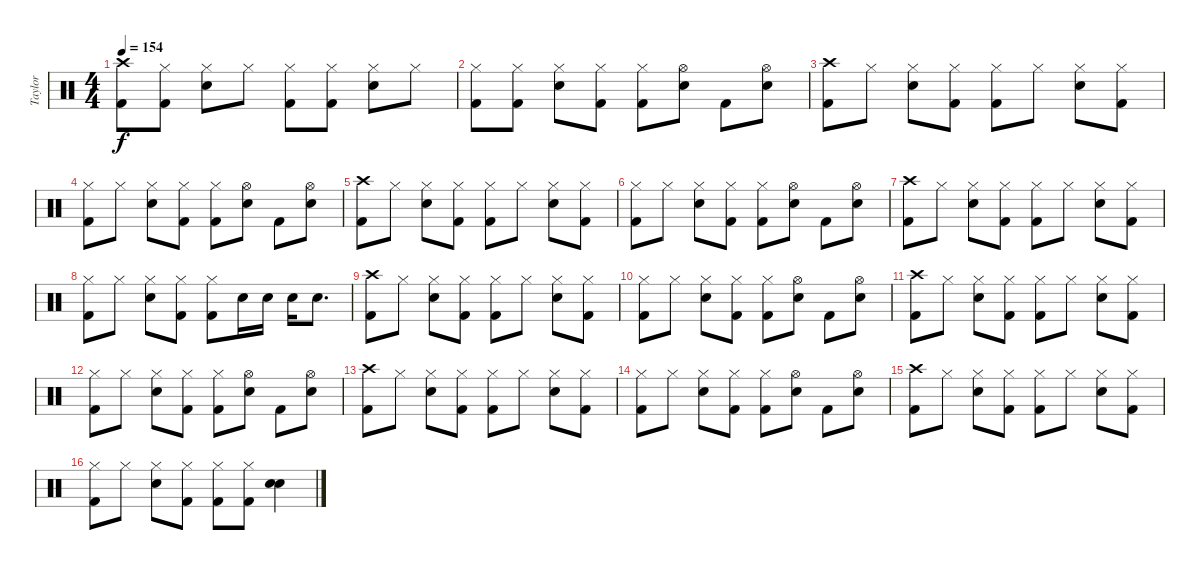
\track ("Taylor" "Taylor") {instrument percussion}
\staff {score}
\articulation defaults
\ts (4 4)
\tempo 154
\clef neutral
\ks c
("Crash high (hit)" "Kick (hit) 2").8{dy f} ("Hi-Hat (closed)" "Kick (hit) 2").8 ("Hi-Hat (closed)" "Snare (hit) 2").8 "Hi-Hat (closed)".8 ("Hi-Hat (closed)" "Kick (hit) 2").8 ("Hi-Hat (closed)" "Kick (hit) 2").8 ("Hi-Hat (closed)" "Snare (hit) 2").8 "Hi-Hat (closed)".8 |
("Hi-Hat (closed)" "Kick (hit) 2").8 ("Hi-Hat (closed)" "Kick (hit) 2").8 ("Hi-Hat (closed)" "Snare (hit) 2").8 ("Hi-Hat (closed)" "Kick (hit) 2").8 ("Hi-Hat (closed)" "Kick (hit) 2").8 ("Hi-Hat (open)" "Snare (hit) 2").8 "Kick (hit) 2".8 ("Hi-Hat (open)" "Snare (hit) 2").8 |
("Crash high (hit)" "Kick (hit) 2").8 "Hi-Hat (closed)".8 ("Hi-Hat (closed)" "Snare (hit) 2").8 ("Hi-Hat (closed)" "Kick (hit) 2").8 ("Hi-Hat (closed)" "Kick (hit) 2").8 "Hi-Hat (closed)".8 ("Hi-Hat (closed)" "Snare (hit) 2").8 ("Hi-Hat (closed)" "Kick (hit) 2").8 |
("Hi-Hat (closed)" "Kick (hit) 2").8 "Hi-Hat (closed)".8 ("Hi-Hat (closed)" "Snare (hit) 2").8 ("Hi-Hat (closed)" "Kick (hit) 2").8 ("Hi-Hat (closed)" "Kick (hit) 2").8 ("Hi-Hat (open)" "Snare (hit) 2").8 "Kick (hit) 2".8 ("Hi-Hat (open)" "Snare (hit) 2").8 |
("Crash high (hit)" "Kick (hit) 2").8 "Hi-Hat (closed)".8 ("Hi-Hat (closed)" "Snare (hit) 2").8 ("Hi-Hat (closed)" "Kick (hit) 2").8 ("Hi-Hat (closed)" "Kick (hit) 2").8 "Hi-Hat (closed)".8 ("Hi-Hat (closed)" "Snare (hit) 2").8 ("Hi-Hat (closed)" "Kick (hit) 2").8 |
("Hi-Hat (closed)" "Kick (hit) 2").8 "Hi-Hat (closed)".8 ("Hi-Hat (closed)" "Snare (hit) 2").8 ("Hi-Hat (closed)" "Kick (hit) 2").8 ("Hi-Hat (closed)" "Kick (hit) 2").8 ("Hi-Hat (open)" "Snare (hit) 2").8 "Kick (hit) 2".8 ("Hi-Hat (open)" "Snare (hit) 2").8 |
("Crash high (hit)" "Kick (hit) 2").8 "Hi-Hat (closed)".8 ("Hi-Hat (closed)" "Snare (hit) 2").8 ("Hi-Hat (closed)" "Kick (hit) 2").8 ("Hi-Hat (closed)" "Kick (hit) 2").8 "Hi-Hat (closed)".8 ("Hi-Hat (closed)" "Snare (hit) 2").8 ("Hi-Hat (closed)" "Kick (hit) 2").8 |
("Hi-Hat (closed)" "Kick (hit) 2").8 "Hi-Hat (closed)".8 ("Hi-Hat (closed)" "Snare (hit) 2").8 ("Hi-Hat (closed)" "Kick (hit) 2").8 ("Hi-Hat (closed)" "Kick (hit) 2").8 "Snare (hit) 2".16 "Snare (hit) 2".16 "Snare (hit) 2".16 "Snare (hit) 2".8{d} |
("Crash high (hit)" "Kick (hit) 2").8 "Hi-Hat (closed)".8 ("Hi-Hat (closed)" "Snare (hit) 2").8 ("Hi-Hat (closed)" "Kick (hit) 2").8 ("Hi-Hat (closed)" "Kick (hit) 2").8 "Hi-Hat (closed)".8 ("Hi-Hat (closed)" "Snare (hit) 2").8 ("Hi-Hat (closed)" "Kick (hit) 2").8 |
("Hi-Hat (closed)" "Kick (hit) 2").8 "Hi-Hat (closed)".8 ("Hi-Hat (closed)" "Snare (hit) 2").8 ("Hi-Hat (closed)" "Kick (hit) 2").8 ("Hi-Hat (closed)" "Kick (hit) 2").8 ("Hi-Hat (open)" "Snare (hit) 2").8 "Kick (hit) 2".8 ("Hi-Hat (open)" "Snare (hit) 2").8 |
("Crash high (hit)" "Kick (hit) 2").8 "Hi-Hat (closed)".8 ("Hi-Hat (closed)" "Snare (hit) 2").8 ("Hi-Hat (closed)" "Kick (hit) 2").8 ("Hi-Hat (closed)" "Kick (hit) 2").8 "Hi-Hat (closed)".8 ("Hi-Hat (closed)" "Snare (hit) 2").8 ("Hi-Hat (closed)" "Kick (hit) 2").8 |
("Hi-Hat (closed)" "Kick (hit) 2").8 "Hi-Hat (closed)".8 ("Hi-Hat (closed)" "Snare (hit) 2").8 ("Hi-Hat (closed)" "Kick (hit) 2").8 ("Hi-Hat (closed)" "Kick (hit) 2").8 ("Hi-Hat (open)" "Snare (hit) 2").8 "Kick (hit) 2".8 ("Hi-Hat (open)" "Snare (hit) 2").8 |
("Crash high (hit)" "Kick (hit) 2").8 "Hi-Hat (closed)".8 ("Hi-Hat (closed)" "Snare (hit) 2").8 ("Hi-Hat (closed)" "Kick (hit) 2").8 ("Hi-Hat (closed)" "Kick (hit) 2").8 "Hi-Hat (closed)".8 ("Hi-Hat (closed)" "Snare (hit) 2").8 ("Hi-Hat (closed)" "Kick (hit) 2").8 |
("Hi-Hat (closed)" "Kick (hit) 2").8 "Hi-Hat (closed)".8 ("Hi-Hat (closed)" "Snare (hit) 2").8 ("Hi-Hat (closed)" "Kick (hit) 2").8 ("Hi-Hat (closed)" "Kick (hit) 2").8 ("Hi-Hat (open)" "Snare (hit) 2").8 "Kick (hit) 2".8 ("Hi-Hat (open)" "Snare (hit) 2").8 |
("Crash high (hit)" "Kick (hit) 2").8 "Hi-Hat (closed)".8 ("Hi-Hat (closed)" "Snare (hit) 2").8 ("Hi-Hat (closed)" "Kick (hit) 2").8 ("Hi-Hat (closed)" "Kick (hit) 2").8 "Hi-Hat (closed)".8 ("Hi-Hat (closed)" "Snare (hit) 2").8 ("Hi-Hat (closed)" "Kick (hit) 2").8 |
("Hi-Hat (closed)" "Kick (hit) 2").8 "Hi-Hat (closed)".8 ("Hi-Hat (closed)" "Snare (hit) 2").8 ("Hi-Hat (closed)" "Kick (hit) 2").8 ("Hi-Hat (closed)" "Kick (hit) 2").8 ("Hi-Hat (closed)" "Kick (hit) 2").8 ("Snare (hit) 2" "Snare (hit) 2").4{bd 240}
